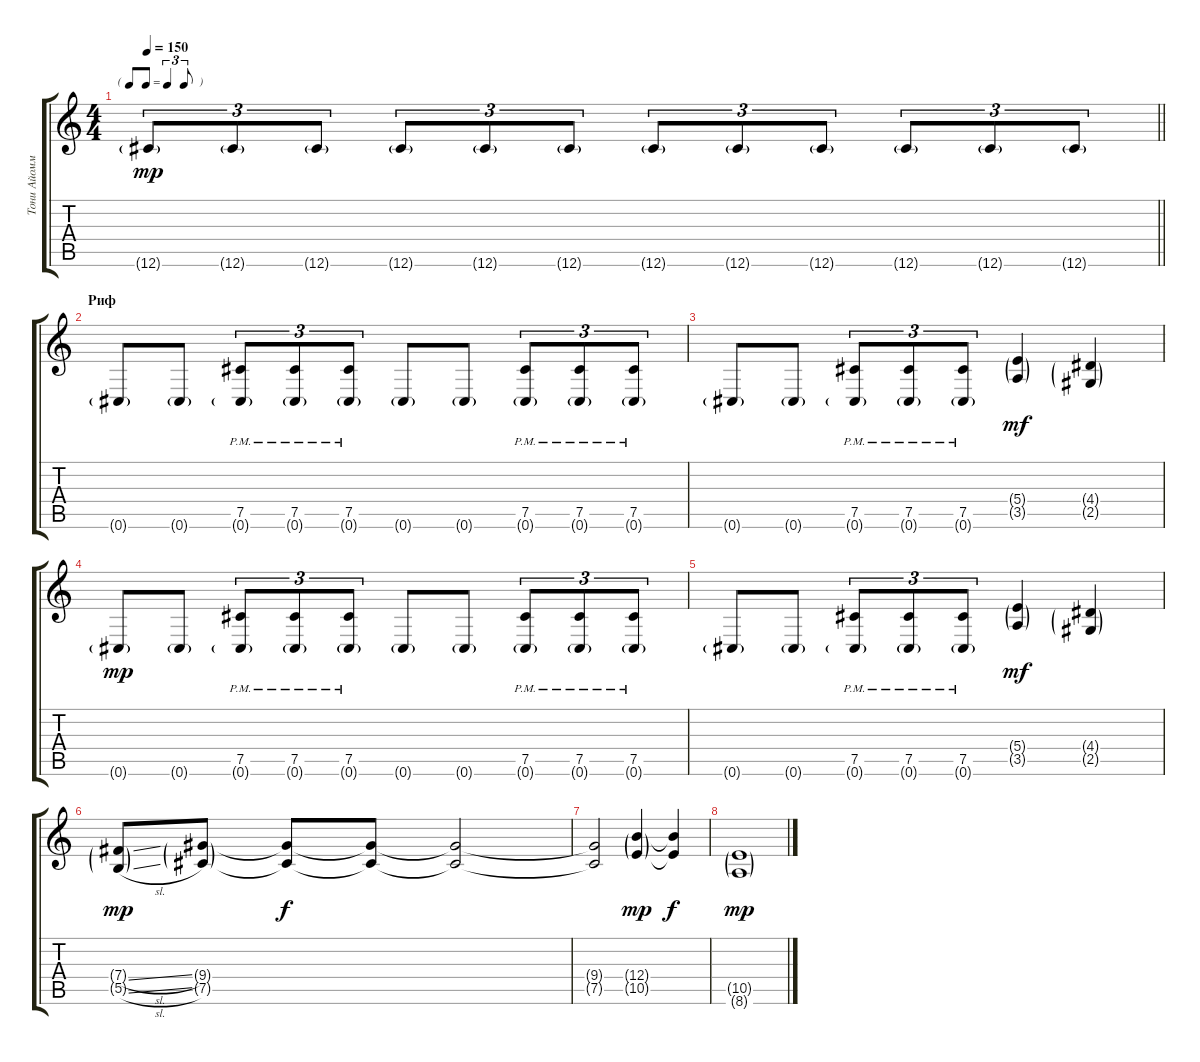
\track ("Тони Айомми 2" "Тони Айомм") {instrument distortionguitar}
\staff {score tabs}
\tuning (Db4 Ab3 E3 B2 Gb2 Db2) {hide}
\ts (4 4)
\tf triplet8th
\tempo 150
\clef g2
\barLineRight lightlight
\ks c
12.6{g}.8{tu (3 2) dy mp} 12.6{g}.8{tu (3 2)} 12.6{g}.8{tu (3 2)} 12.6{g}.8{tu (3 2)} 12.6{g}.8{tu (3 2)} 12.6{g}.8{tu (3 2)} 12.6{g}.8{tu (3 2)} 12.6{g}.8{tu (3 2)} 12.6{g}.8{tu (3 2)} 12.6{g}.8{tu (3 2)} 12.6{g}.8{tu (3 2)} 12.6{g}.8{tu (3 2)} |
\section ("" "Риф")
0.6{g}.8 0.6{g}.8 (7.5{pm} 0.6{g}).8{tu (3 2)} (7.5{pm} 0.6{g}).8{tu (3 2)} (7.5{pm} 0.6{g}).8{tu (3 2)} 0.6{g}.8 0.6{g}.8 (7.5{pm} 0.6{g}).8{tu (3 2)} (7.5{pm} 0.6{g}).8{tu (3 2)} (7.5{pm} 0.6{g}).8{tu (3 2)} |
0.6{g}.8 0.6{g}.8 (7.5{pm} 0.6{g}).8{tu (3 2)} (7.5{pm} 0.6{g}).8{tu (3 2)} (7.5{pm} 0.6{g}).8{tu (3 2)} (5.4{g} 3.5{g}).4{dy mf} (4.4{g} 2.5{g}).4 |
0.6{g}.8{dy mp} 0.6{g}.8 (7.5{pm} 0.6{g}).8{tu (3 2)} (7.5{pm} 0.6{g}).8{tu (3 2)} (7.5{pm} 0.6{g}).8{tu (3 2)} 0.6{g}.8 0.6{g}.8 (7.5{pm} 0.6{g}).8{tu (3 2)} (7.5{pm} 0.6{g}).8{tu (3 2)} (7.5{pm} 0.6{g}).8{tu (3 2)} |
0.6{g}.8 0.6{g}.8 (7.5{pm} 0.6{g}).8{tu (3 2)} (7.5{pm} 0.6{g}).8{tu (3 2)} (7.5{pm} 0.6{g}).8{tu (3 2)} (5.4{g} 3.5{g}).4{dy mf} (4.4{g} 2.5{g}).4 |
(7.4{sl g} 5.5{sl g}).8{dy mp} (9.4{g} 7.5{g}).8 (9.4{t} 7.5{t}).8{dy f} (9.4{t} 7.5{t}).8 (9.4{t} 7.5{t}).2 |
(9.4{t} 7.5{t}).2 (12.4{g} 10.5{g}).4{dy mp} (12.4{t} 10.5{t}).4{dy f} |
(10.5{g} 8.6{g}).1{dy mp}
